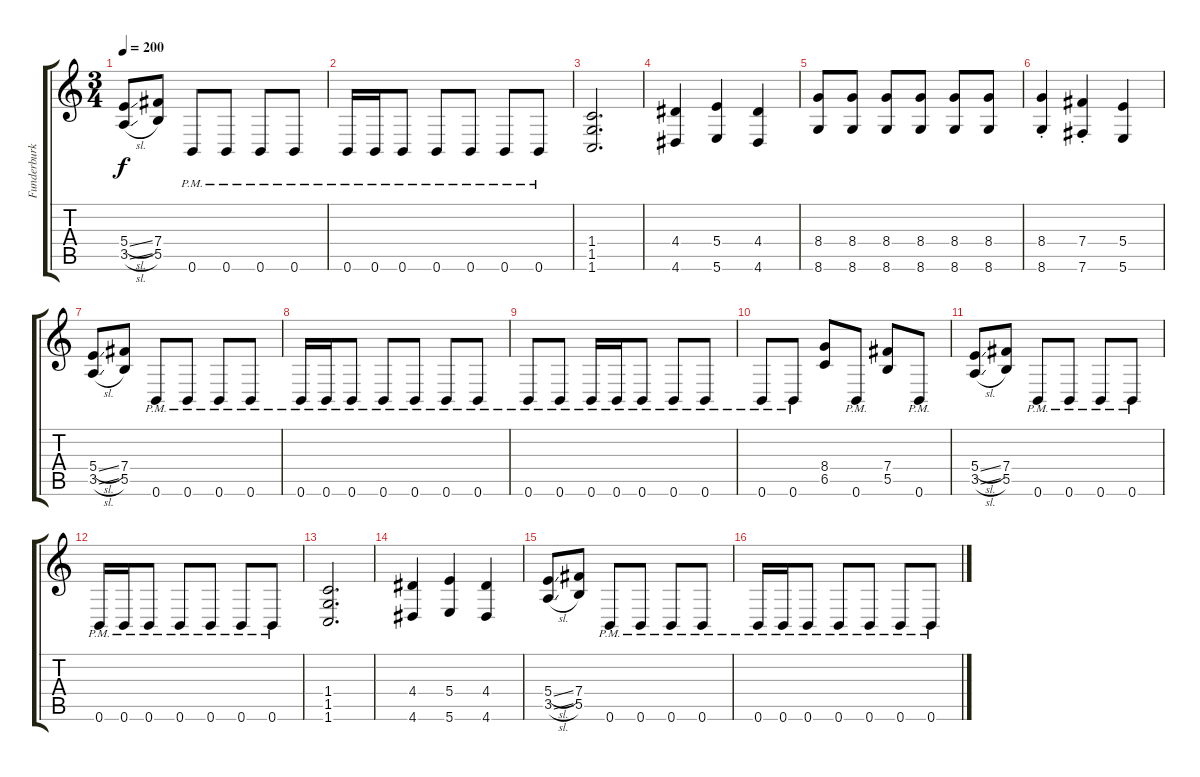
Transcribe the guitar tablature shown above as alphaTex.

\track ("Funderburk Rhythm " "Funderburk") {instrument overdrivenguitar}
\staff {score tabs}
\tuning (Db4 Ab3 E3 B2 Gb2 B1) {hide}
\ts (3 4)
\tempo 200
\clef g2
\ks c
(5.4{sl} 3.5{sl}).8{dy f} (7.4 5.5).8 0.6{pm}.8 0.6{pm}.8 0.6{pm}.8 0.6{pm}.8 |
0.6{pm}.16 0.6{pm}.16 0.6{pm}.8 0.6{pm}.8 0.6{pm}.8 0.6{pm}.8 0.6{pm}.8 |
(1.4 1.5 1.6).2{d} |
(4.4 4.6).4 (5.4 5.6).4 (4.4 4.6).4 |
(8.4 8.6).8 (8.4 8.6).8 (8.4 8.6).8 (8.4 8.6).8 (8.4 8.6).8 (8.4 8.6).8 |
(8.4{st} 8.6{st}).4 (7.4{st} 7.6{st}).4 (5.4 5.6).4 |
(5.4{sl} 3.5{sl}).8 (7.4 5.5).8 0.6{pm}.8 0.6{pm}.8 0.6{pm}.8 0.6{pm}.8 |
0.6{pm}.16 0.6{pm}.16 0.6{pm}.8 0.6{pm}.8 0.6{pm}.8 0.6{pm}.8 0.6{pm}.8 |
0.6{pm}.8 0.6{pm}.8 0.6{pm}.16 0.6{pm}.16 0.6{pm}.8 0.6{pm}.8 0.6{pm}.8 |
0.6{pm}.8 0.6{pm}.8 (8.4 6.5).8 0.6{pm}.8 (7.4 5.5).8 0.6{pm}.8 |
(5.4{sl} 3.5{sl}).8 (7.4 5.5).8 0.6{pm}.8 0.6{pm}.8 0.6{pm}.8 0.6{pm}.8 |
0.6{pm}.16 0.6{pm}.16 0.6{pm}.8 0.6{pm}.8 0.6{pm}.8 0.6{pm}.8 0.6{pm}.8 |
(1.4 1.5 1.6).2{d} |
(4.4 4.6).4 (5.4 5.6).4 (4.4 4.6).4 |
(5.4{sl} 3.5{sl}).8 (7.4 5.5).8 0.6{pm}.8 0.6{pm}.8 0.6{pm}.8 0.6{pm}.8 |
0.6{pm}.16 0.6{pm}.16 0.6{pm}.8 0.6{pm}.8 0.6{pm}.8 0.6{pm}.8 0.6{pm}.8
